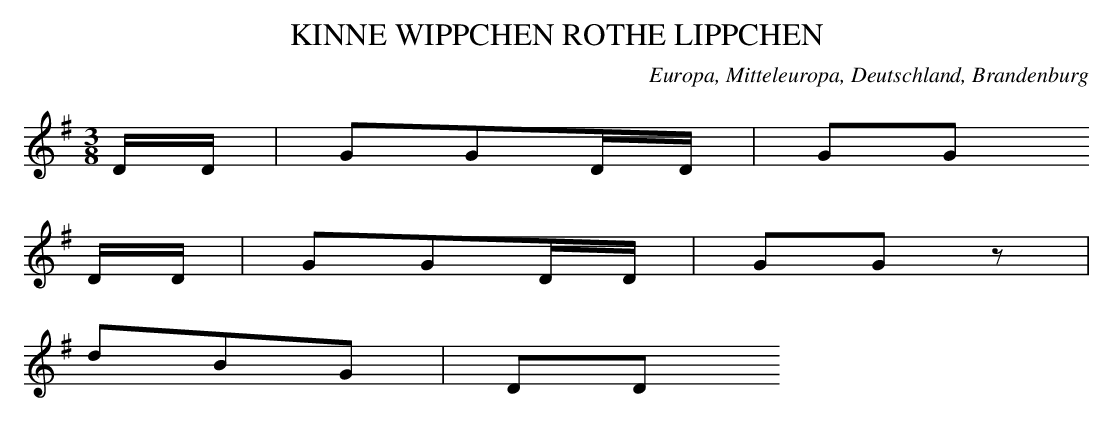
X:1
T: KINNE WIPPCHEN ROTHE LIPPCHEN
O: Europa, Mitteleuropa, Deutschland, Brandenburg
M: 3/8
L: 1/16
K: G
DD | G2G2DD | G2G2
DD | G2G2DD | G2G2z2 |
d2B2G2 | D2D2
